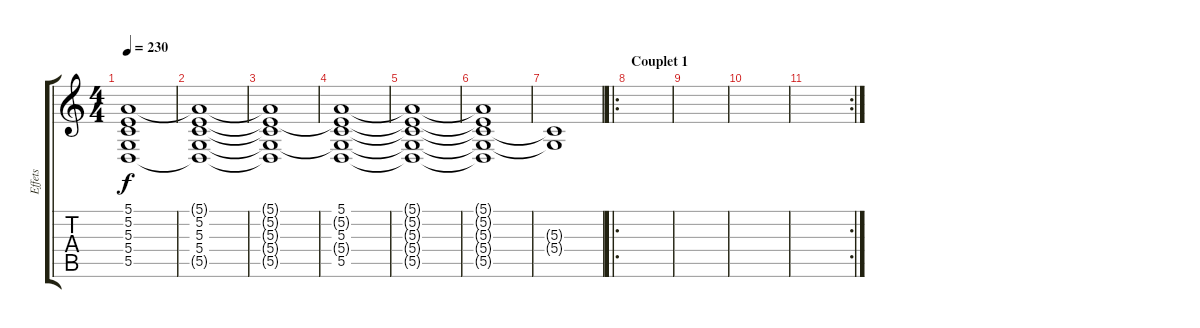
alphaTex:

\track ("Effets" "Effets") {instrument seashore}
\staff {score tabs}
\tuning (E4 B3 G3 D3 A2 E2) {hide}
\ts (4 4)
\tempo 230
\clef g2
\ks c
(5.1 5.2{t} 5.3{t} 5.4{t} 5.5).1{dy f} |
(5.1{t} 5.2 5.3 5.4 5.5{t}).1 |
(5.1{t} 5.2{t} 5.3{t} 5.4{t} 5.5{t}).1 |
(5.1 5.2{t} 5.3 5.4{t} 5.5).1 |
(5.1{t} 5.2{t} 5.3{t} 5.4{t} 5.5{t}).1 |
(5.1{t} 5.2{t} 5.3{t} 5.4{t} 5.5{t}).1 |
(5.3{t} 5.4{t}).1 |
\ro
\section ("" "Couplet 1")
|
|
|
\rc 2
